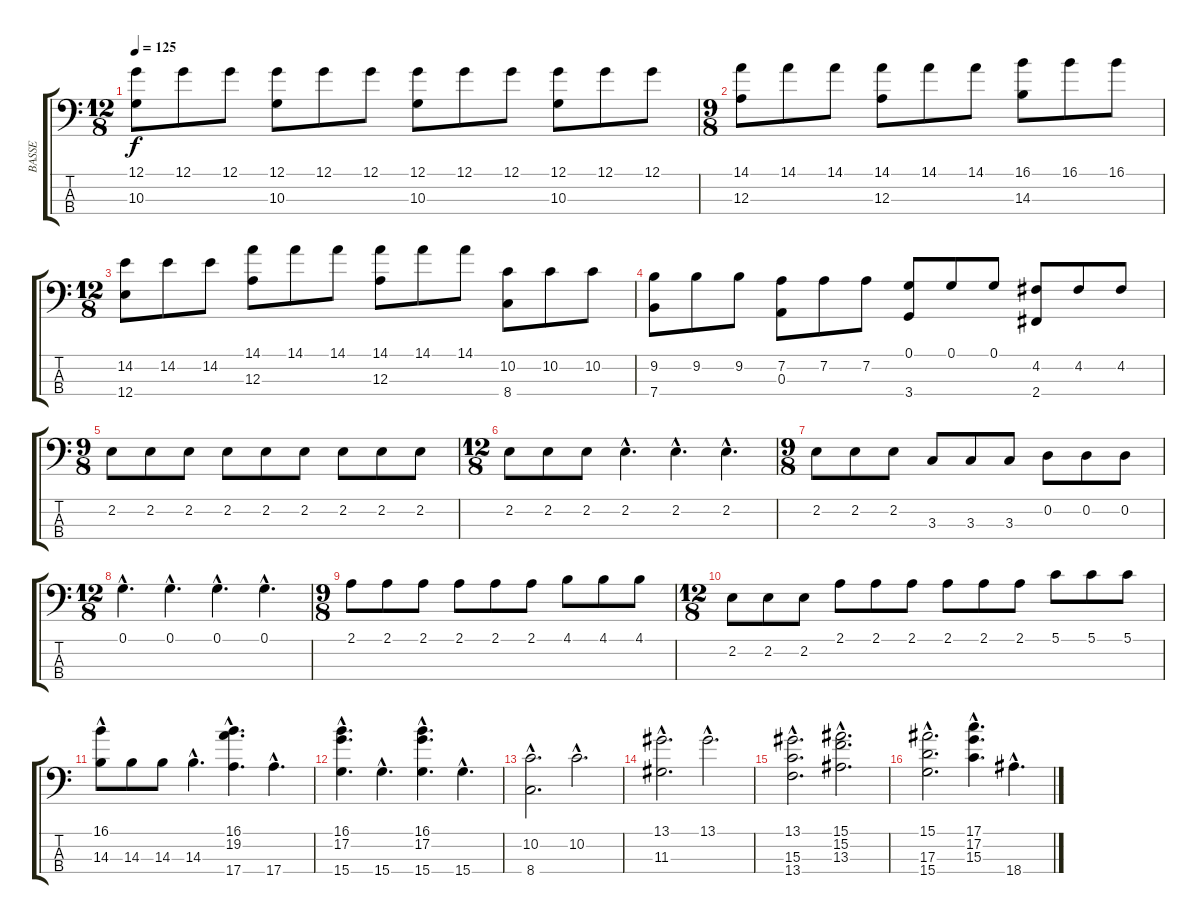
\track ("BASSE" "BASSE") {instrument synthbass2}
\staff {score tabs}
\tuning (G2 D2 A1 E1) {hide}
\ts (12 8)
\tempo 125
\clef f4
\ks c
(12.1 10.3).8{dy f} 12.1.8 12.1.8 (12.1 10.3).8 12.1.8 12.1.8 (12.1 10.3).8 12.1.8 12.1.8 (12.1 10.3).8 12.1.8 12.1.8 |
\ts (9 8)
(14.1 12.3).8 14.1.8 14.1.8 (14.1 12.3).8 14.1.8 14.1.8 (16.1 14.3).8 16.1.8 16.1.8 |
\ts (12 8)
(14.2 12.4).8 14.2.8 14.2.8 (14.1 12.3).8 14.1.8 14.1.8 (14.1 12.3).8 14.1.8 14.1.8 (10.2 8.4).8 10.2.8 10.2.8 |
(9.2 7.4).8 9.2.8 9.2.8 (7.2 0.3).8 7.2.8 7.2.8 (0.1 3.4).8 0.1.8 0.1.8 (4.2 2.4).8 4.2.8 4.2.8 |
\ts (9 8)
2.2.8 2.2.8 2.2.8 2.2.8 2.2.8 2.2.8 2.2.8 2.2.8 2.2.8 |
\ts (12 8)
2.2.8 2.2.8 2.2.8 2.2{hac}.4{d} 2.2{hac}.4{d} 2.2{hac}.4{d} |
\ts (9 8)
2.2.8 2.2.8 2.2.8 3.3.8 3.3.8 3.3.8 0.2.8 0.2.8 0.2.8 |
\ts (12 8)
0.1{hac}.4{d} 0.1{hac}.4{d} 0.1{hac}.4{d} 0.1{hac}.4{d} |
\ts (9 8)
2.1.8 2.1.8 2.1.8 2.1.8 2.1.8 2.1.8 4.1.8 4.1.8 4.1.8 |
\ts (12 8)
2.2.8 2.2.8 2.2.8 2.1.8 2.1.8 2.1.8 2.1.8 2.1.8 2.1.8 5.1.8 5.1.8 5.1.8 |
(16.1{hac} 14.3).8 14.3.8 14.3.8 14.3{hac}.4{d} (16.1{hac} 19.2{hac} 17.4{hac}).4{d} 17.4{hac}.4{d} |
(16.1{hac} 17.2{hac} 15.4{hac}).4{d} 15.4{hac}.4{d} (16.1{hac} 17.2{hac} 15.4{hac}).4{d} 15.4{hac}.4{d} |
(10.2{hac} 8.4).2{d} 10.2{hac}.2{d} |
(13.1{hac} 11.3).2{d} 13.1{hac}.2{d} |
(13.1{hac} 15.3{hac} 13.4{hac}).2{d} (15.1{hac} 15.2{hac} 13.3{hac}).2{d} |
(15.1{hac} 17.3{hac} 15.4{hac}).2{d} (17.1{hac} 17.2{hac} 15.3{hac}).4{d} 18.4{hac}.4{d}
